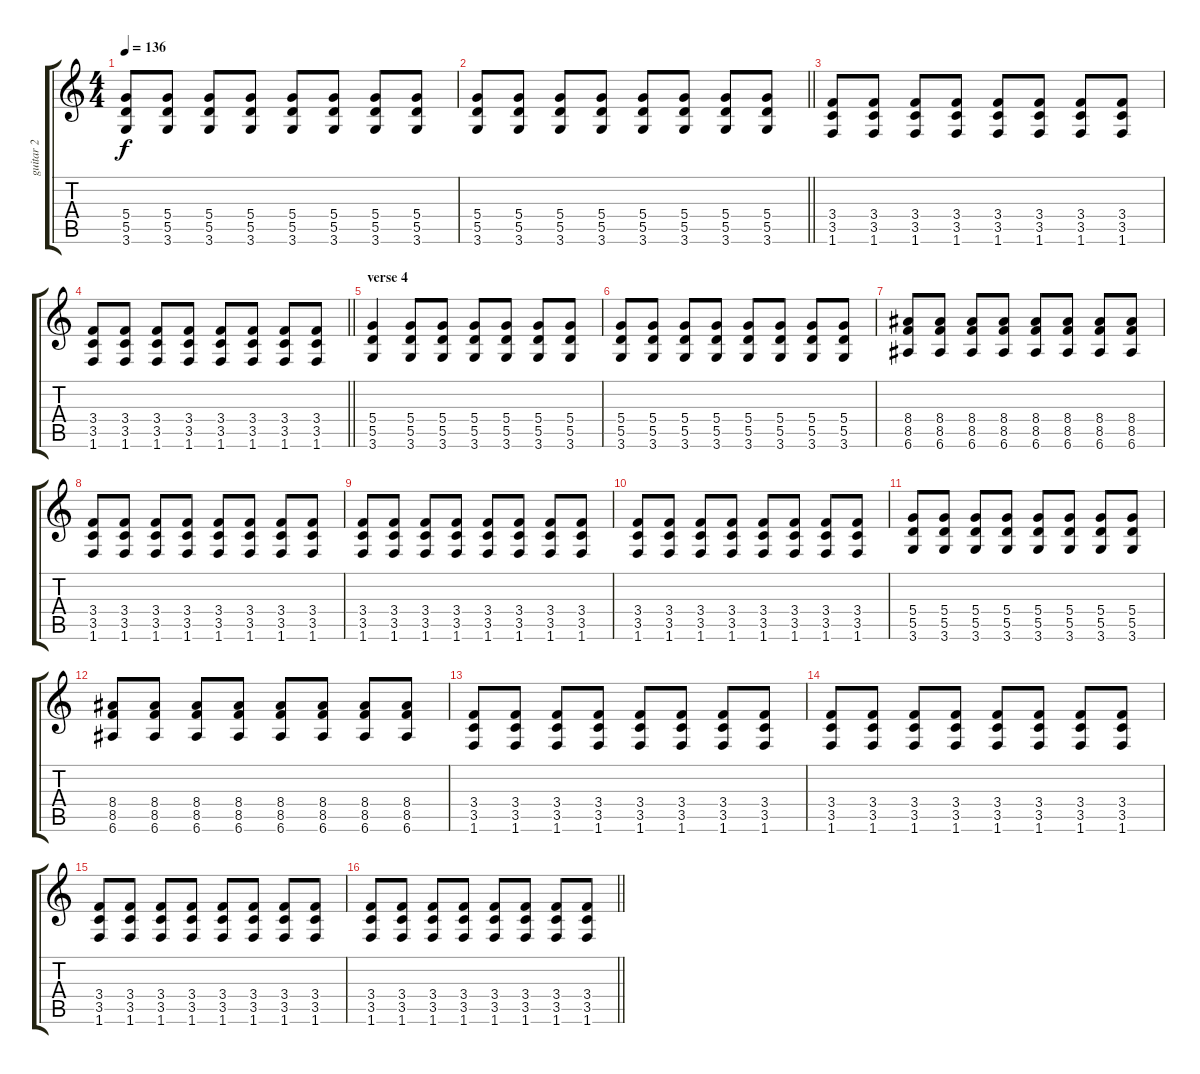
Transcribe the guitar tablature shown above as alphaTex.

\track ("guitar 2" "guitar 2") {instrument electricguitarclean}
\staff {score tabs}
\tuning (E4 B3 G3 D3 A2 E2) {hide}
\ts (4 4)
\tempo 136
\clef g2
\ks c
(5.4 5.5 3.6).8{dy f} (5.4 5.5 3.6).8 (5.4 5.5 3.6).8 (5.4 5.5 3.6).8 (5.4 5.5 3.6).8 (5.4 5.5 3.6).8 (5.4 5.5 3.6).8 (5.4 5.5 3.6).8 |
\barLineRight lightlight
(5.4 5.5 3.6).8 (5.4 5.5 3.6).8 (5.4 5.5 3.6).8 (5.4 5.5 3.6).8 (5.4 5.5 3.6).8 (5.4 5.5 3.6).8 (5.4 5.5 3.6).8 (5.4 5.5 3.6).8 |
(3.4 3.5 1.6).8 (3.4 3.5 1.6).8 (3.4 3.5 1.6).8 (3.4 3.5 1.6).8 (3.4 3.5 1.6).8 (3.4 3.5 1.6).8 (3.4 3.5 1.6).8 (3.4 3.5 1.6).8 |
\barLineRight lightlight
(3.4 3.5 1.6).8 (3.4 3.5 1.6).8 (3.4 3.5 1.6).8 (3.4 3.5 1.6).8 (3.4 3.5 1.6).8 (3.4 3.5 1.6).8 (3.4 3.5 1.6).8 (3.4 3.5 1.6).8 |
\section ("" "verse 4")
(5.4 5.5 3.6).4 (5.4 5.5 3.6).8 (5.4 5.5 3.6).8 (5.4 5.5 3.6).8 (5.4 5.5 3.6).8 (5.4 5.5 3.6).8 (5.4 5.5 3.6).8 |
(5.4 5.5 3.6).8 (5.4 5.5 3.6).8 (5.4 5.5 3.6).8 (5.4 5.5 3.6).8 (5.4 5.5 3.6).8 (5.4 5.5 3.6).8 (5.4 5.5 3.6).8 (5.4 5.5 3.6).8 |
(8.4 8.5 6.6).8 (8.4 8.5 6.6).8 (8.4 8.5 6.6).8 (8.4 8.5 6.6).8 (8.4 8.5 6.6).8 (8.4 8.5 6.6).8 (8.4 8.5 6.6).8 (8.4 8.5 6.6).8 |
(3.4 3.5 1.6).8 (3.4 3.5 1.6).8 (3.4 3.5 1.6).8 (3.4 3.5 1.6).8 (3.4 3.5 1.6).8 (3.4 3.5 1.6).8 (3.4 3.5 1.6).8 (3.4 3.5 1.6).8 |
(3.4 3.5 1.6).8 (3.4 3.5 1.6).8 (3.4 3.5 1.6).8 (3.4 3.5 1.6).8 (3.4 3.5 1.6).8 (3.4 3.5 1.6).8 (3.4 3.5 1.6).8 (3.4 3.5 1.6).8 |
(3.4 3.5 1.6).8 (3.4 3.5 1.6).8 (3.4 3.5 1.6).8 (3.4 3.5 1.6).8 (3.4 3.5 1.6).8 (3.4 3.5 1.6).8 (3.4 3.5 1.6).8 (3.4 3.5 1.6).8 |
(5.4 5.5 3.6).8 (5.4 5.5 3.6).8 (5.4 5.5 3.6).8 (5.4 5.5 3.6).8 (5.4 5.5 3.6).8 (5.4 5.5 3.6).8 (5.4 5.5 3.6).8 (5.4 5.5 3.6).8 |
(8.4 8.5 6.6).8 (8.4 8.5 6.6).8 (8.4 8.5 6.6).8 (8.4 8.5 6.6).8 (8.4 8.5 6.6).8 (8.4 8.5 6.6).8 (8.4 8.5 6.6).8 (8.4 8.5 6.6).8 |
(3.4 3.5 1.6).8 (3.4 3.5 1.6).8 (3.4 3.5 1.6).8 (3.4 3.5 1.6).8 (3.4 3.5 1.6).8 (3.4 3.5 1.6).8 (3.4 3.5 1.6).8 (3.4 3.5 1.6).8 |
(3.4 3.5 1.6).8 (3.4 3.5 1.6).8 (3.4 3.5 1.6).8 (3.4 3.5 1.6).8 (3.4 3.5 1.6).8 (3.4 3.5 1.6).8 (3.4 3.5 1.6).8 (3.4 3.5 1.6).8 |
(3.4 3.5 1.6).8 (3.4 3.5 1.6).8 (3.4 3.5 1.6).8 (3.4 3.5 1.6).8 (3.4 3.5 1.6).8 (3.4 3.5 1.6).8 (3.4 3.5 1.6).8 (3.4 3.5 1.6).8 |
\barLineRight lightlight
(3.4 3.5 1.6).8 (3.4 3.5 1.6).8 (3.4 3.5 1.6).8 (3.4 3.5 1.6).8 (3.4 3.5 1.6).8 (3.4 3.5 1.6).8 (3.4 3.5 1.6).8 (3.4 3.5 1.6).8
